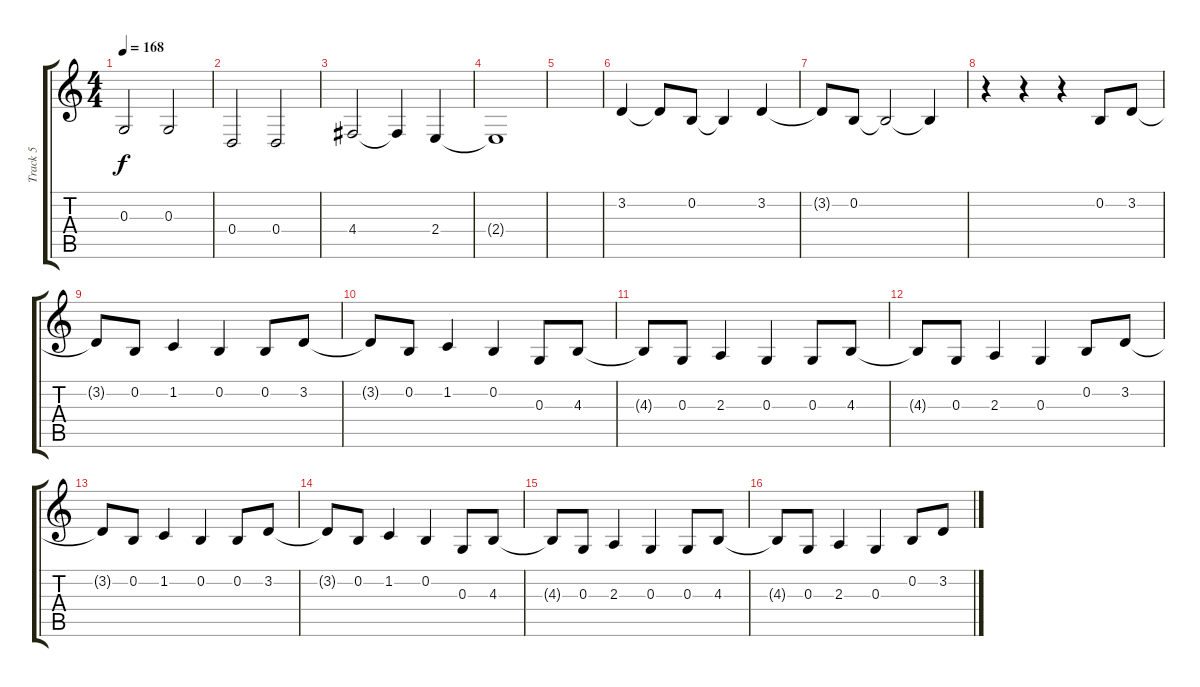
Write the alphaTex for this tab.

\track ("Track 5" "Track 5") {instrument oboe}
\staff {score tabs}
\tuning (E4 B3 G3 D3 A2 E2) {hide}
\ts (4 4)
\tempo 168
\clef g2
\ks c
0.3.2{dy f} 0.3.2 |
0.4.2 0.4.2 |
4.4.2 4.4{t}.4 2.4.4 |
2.4{t}.1 |
|
3.2.4 3.2{t}.8 0.2.8 0.2{t}.4 3.2.4 |
3.2{t}.8 0.2.8 0.2{t}.2 0.2{t}.4 |
r.4 r.4 r.4 0.2.8 3.2.8 |
3.2{t}.8 0.2.8 1.2.4 0.2.4 0.2.8 3.2.8 |
3.2{t}.8 0.2.8 1.2.4 0.2.4 0.3.8 4.3.8 |
4.3{t}.8 0.3.8 2.3.4 0.3.4 0.3.8 4.3.8 |
4.3{t}.8 0.3.8 2.3.4 0.3.4 0.2.8 3.2.8 |
3.2{t}.8 0.2.8 1.2.4 0.2.4 0.2.8 3.2.8 |
3.2{t}.8 0.2.8 1.2.4 0.2.4 0.3.8 4.3.8 |
4.3{t}.8 0.3.8 2.3.4 0.3.4 0.3.8 4.3.8 |
4.3{t}.8 0.3.8 2.3.4 0.3.4 0.2.8 3.2.8
